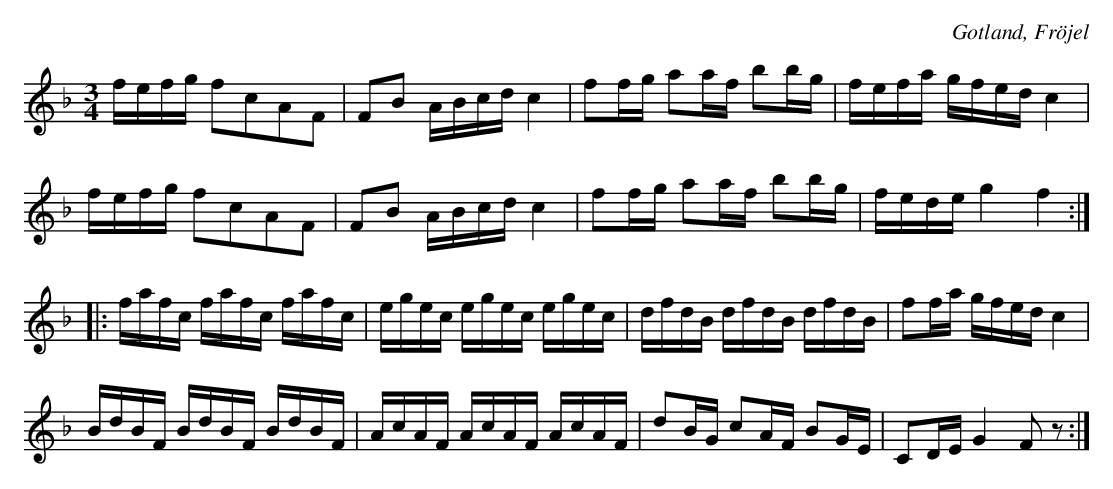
X:1
T:
O:Gotland, Fr\"ojel
M:3/4
L:1/16
K:F
fefg f2c2A2F2|F2B2 ABcd c4|f2fg a2af b2bg|fefa gfed c4|
fefg f2c2A2F2|F2B2 ABcd c4|f2fg a2af b2bg|fede g4 f4::
fafc fafc fafc|egec egec egec|dfdB dfdB dfdB|f2fa gfed c4|
BdBF BdBF BdBF|AcAF AcAF AcAF|d2BG c2AF B2GE|C2DE G4 F2 z2:|
